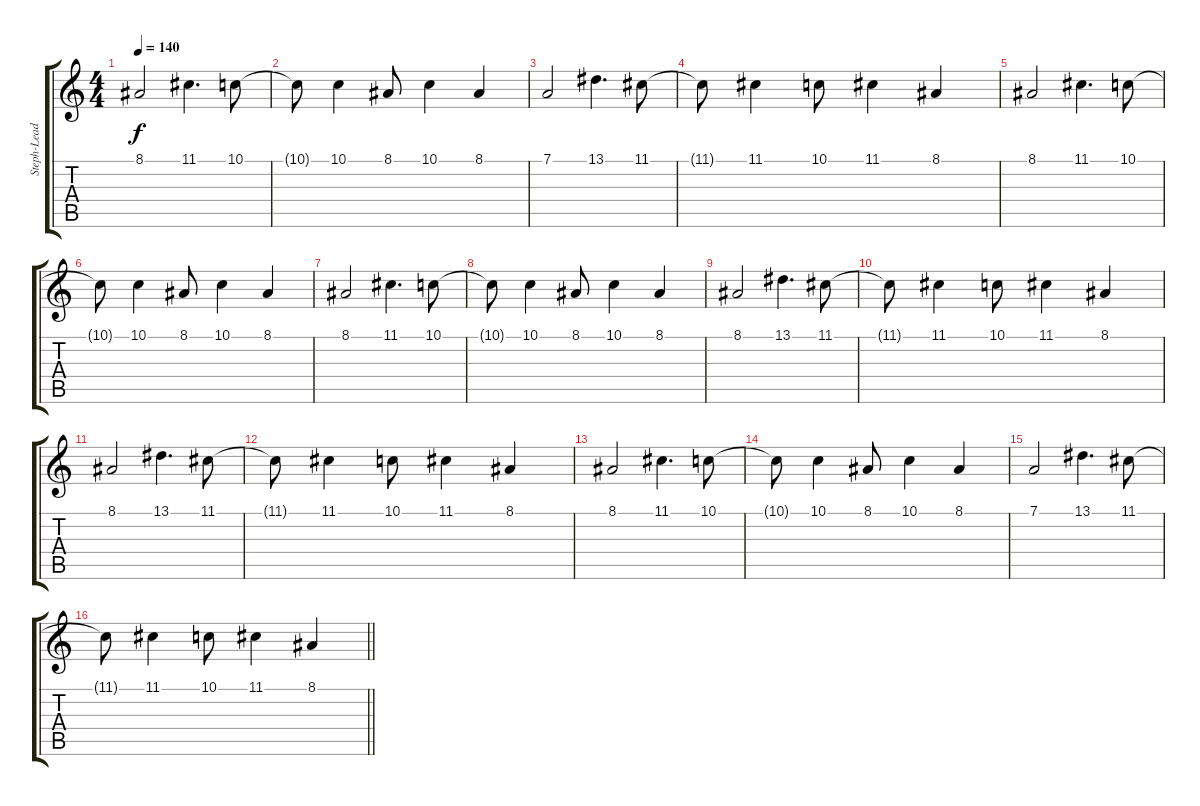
\track ("Steph-Lead" "Steph-Lead") {instrument brightacousticpiano}
\staff {score tabs}
\tuning (D4 A3 F3 C3 G2 D2) {hide}
\ts (4 4)
\tempo 140
\clef g2
\ks c
8.1.2{dy f} 11.1.4{d} 10.1.8 |
10.1{t}.8 10.1.4 8.1.8 10.1.4 8.1.4 |
7.1.2 13.1.4{d} 11.1.8 |
11.1{t}.8 11.1.4 10.1.8 11.1.4 8.1.4 |
8.1.2{instrument stringensemble1} 11.1.4{d} 10.1.8 |
10.1{t}.8 10.1.4 8.1.8 10.1.4 8.1.4 |
8.1.2{instrument stringensemble1} 11.1.4{d} 10.1.8 |
10.1{t}.8 10.1.4 8.1.8 10.1.4 8.1.4 |
8.1.2 13.1.4{d} 11.1.8 |
11.1{t}.8 11.1.4 10.1.8 11.1.4 8.1.4 |
8.1.2 13.1.4{d} 11.1.8 |
11.1{t}.8 11.1.4 10.1.8 11.1.4 8.1.4 |
8.1.2 11.1.4{d} 10.1.8 |
10.1{t}.8 10.1.4 8.1.8 10.1.4 8.1.4 |
7.1.2 13.1.4{d} 11.1.8 |
\barLineRight lightlight
11.1{t}.8 11.1.4 10.1.8 11.1.4 8.1.4
